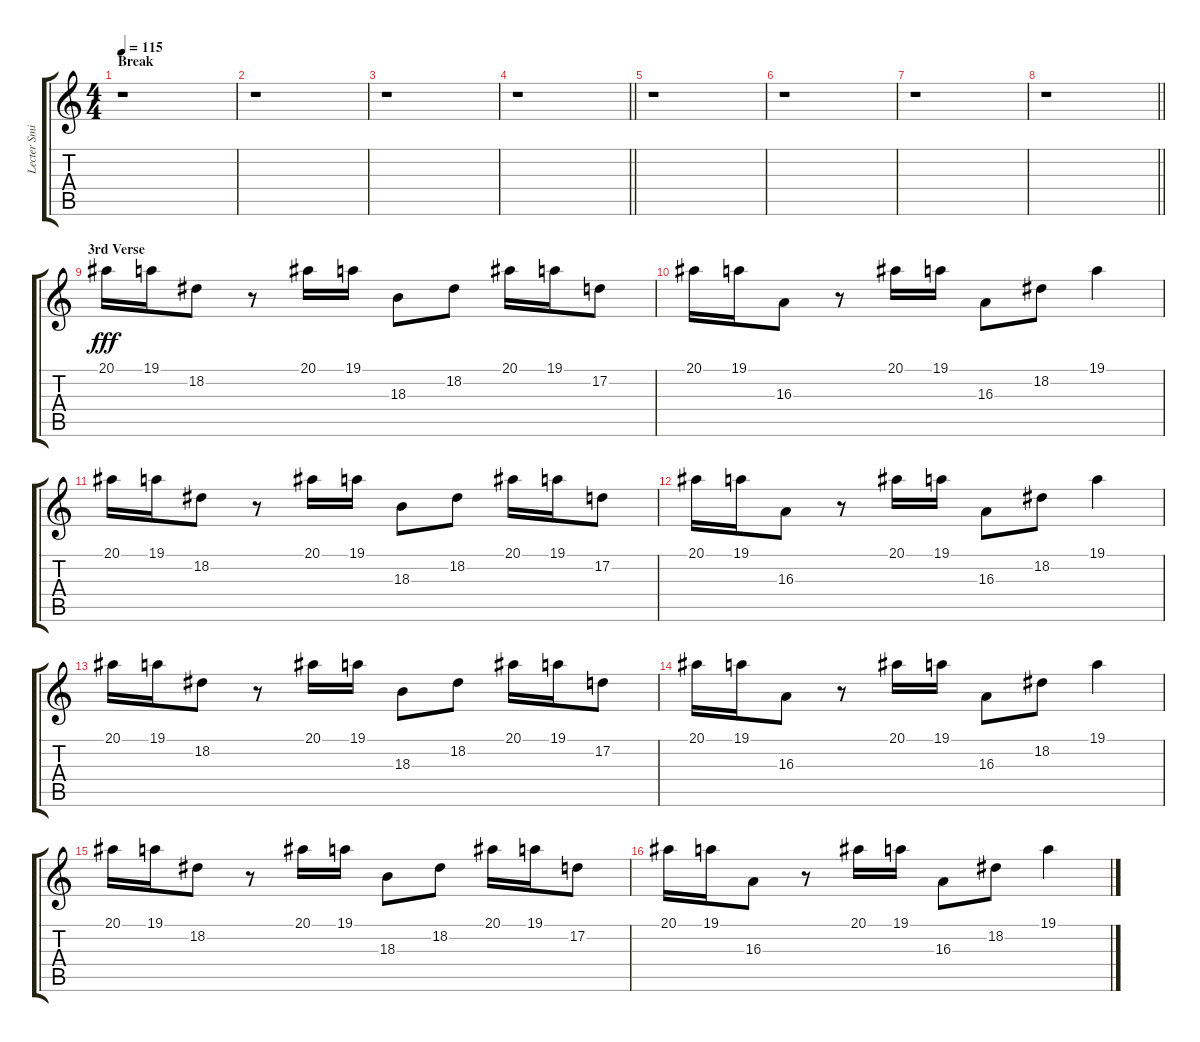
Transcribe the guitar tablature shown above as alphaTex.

\track ("Lecter Smith" "Lecter Smi") {instrument tremolostrings}
\staff {score tabs}
\tuning (D4 A3 F3 C3 G2 D2) {hide}
\ts (4 4)
\section ("" "Break")
\tempo 115
\clef g2
\ks c
r.1{dy fff} |
r.1 |
r.1 |
\barLineRight lightlight
r.1 |
r.1 |
r.1 |
r.1 |
\barLineRight lightlight
r.1 |
\section ("" "3rd Verse")
20.1.16 19.1.16 18.2.8 r.8 20.1.16 19.1.16 18.3.8 18.2.8 20.1.16 19.1.16 17.2.8 |
20.1.16 19.1.16 16.3.8 r.8 20.1.16 19.1.16 16.3.8 18.2.8 19.1.4 |
20.1.16 19.1.16 18.2.8 r.8 20.1.16 19.1.16 18.3.8 18.2.8 20.1.16 19.1.16 17.2.8 |
20.1.16 19.1.16 16.3.8 r.8 20.1.16 19.1.16 16.3.8 18.2.8 19.1.4 |
20.1.16 19.1.16 18.2.8 r.8 20.1.16 19.1.16 18.3.8 18.2.8 20.1.16 19.1.16 17.2.8 |
20.1.16 19.1.16 16.3.8 r.8 20.1.16 19.1.16 16.3.8 18.2.8 19.1.4 |
20.1.16 19.1.16 18.2.8 r.8 20.1.16 19.1.16 18.3.8 18.2.8 20.1.16 19.1.16 17.2.8 |
20.1.16 19.1.16 16.3.8 r.8 20.1.16 19.1.16 16.3.8 18.2.8 19.1.4
